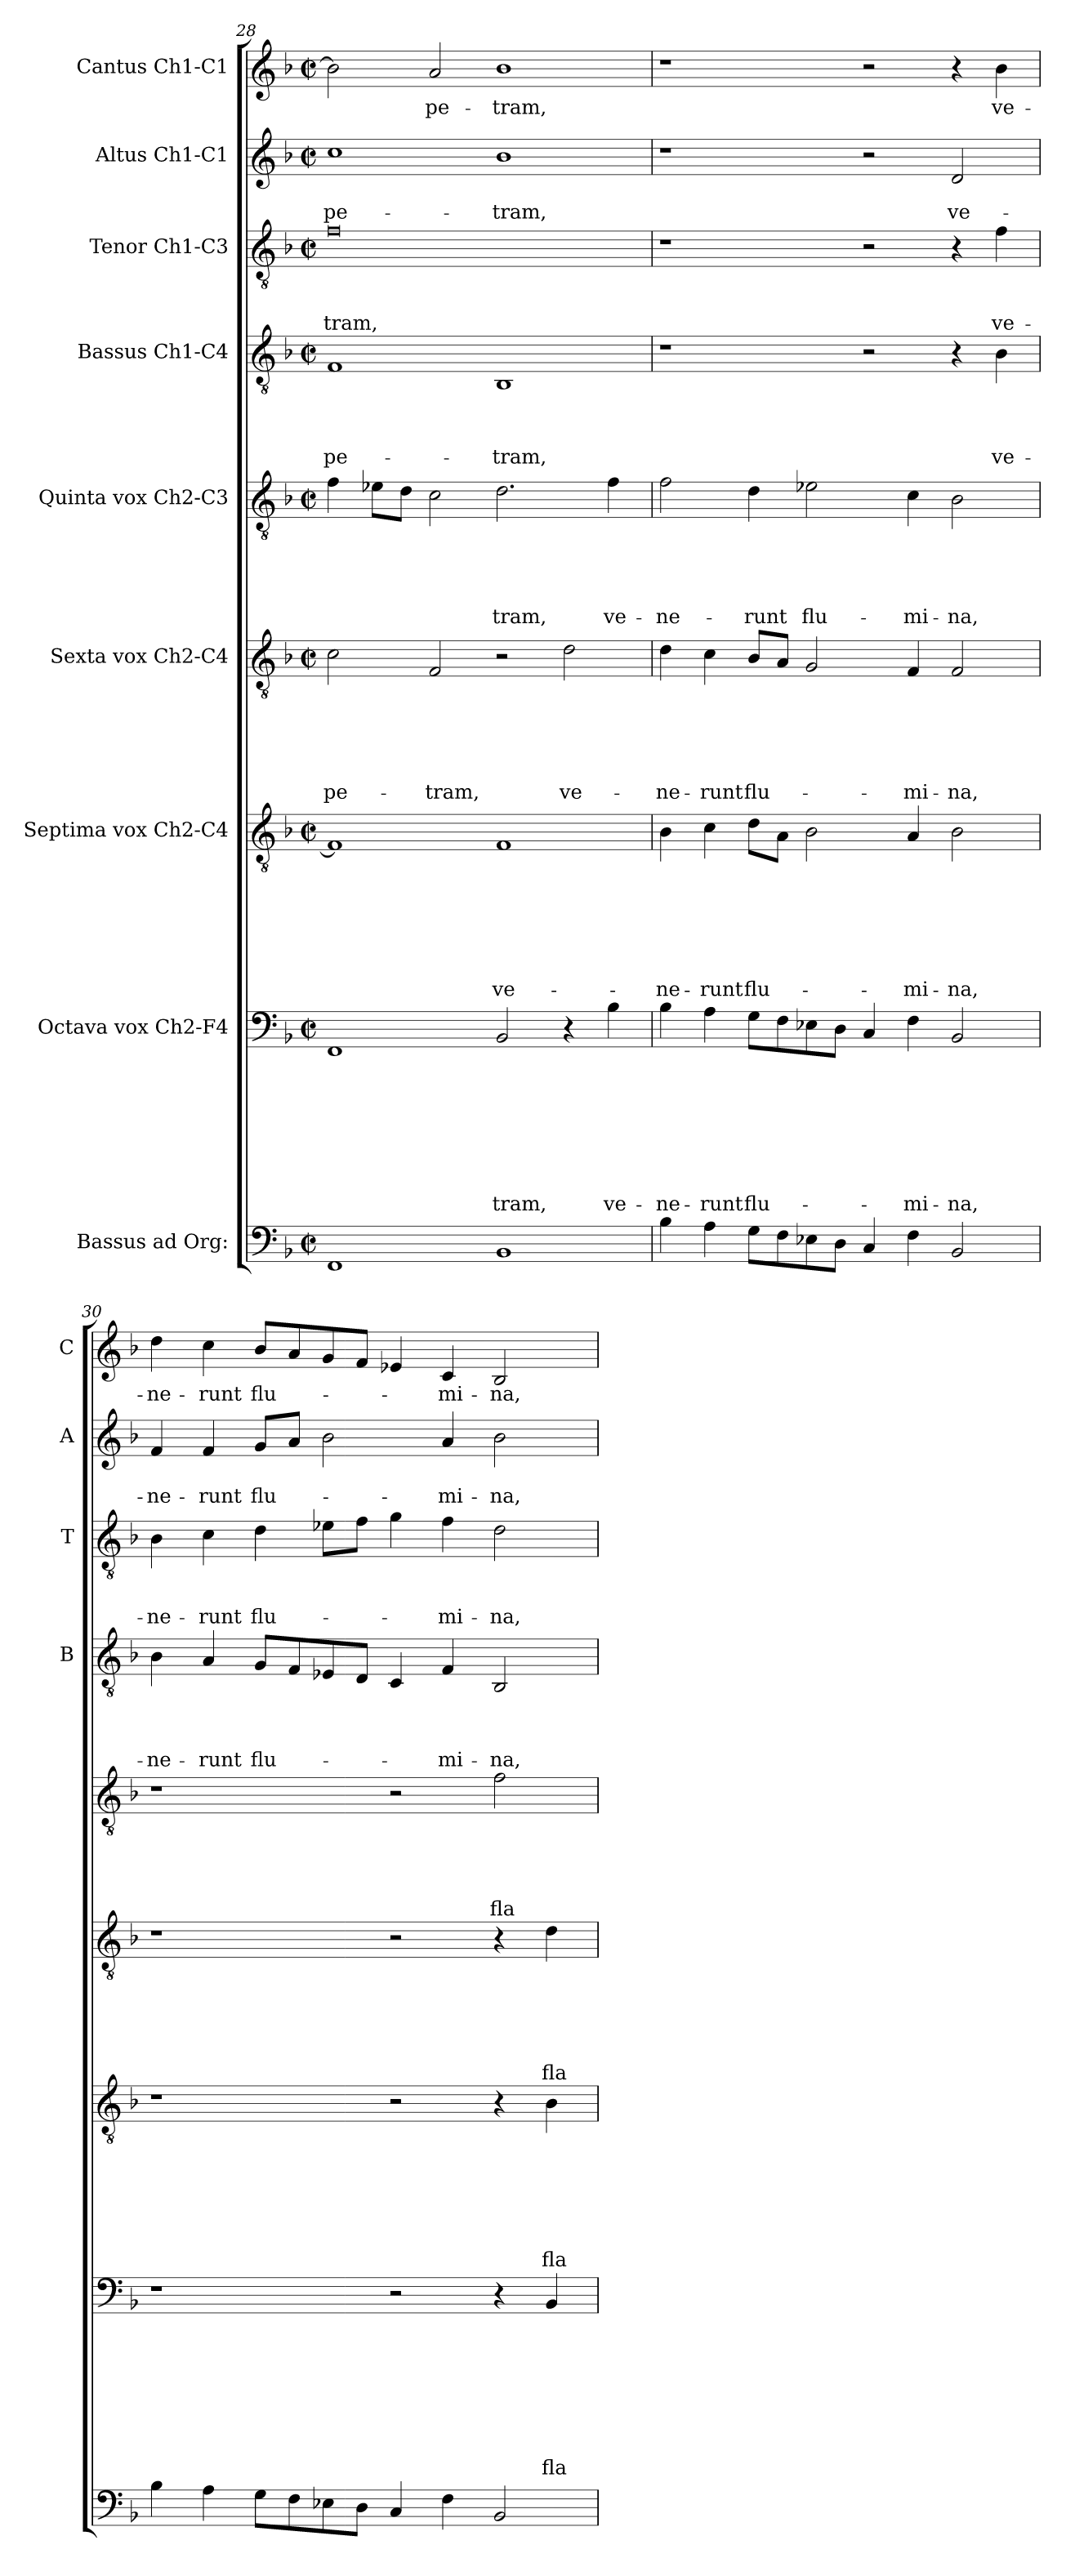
**kern	**kern	**text	**text	**text	**text	**text	**text	**text	**text	**kern	**text	**text	**text	**text	**text	**text	**text	**kern	**text	**text	**text	**text	**text	**text	**kern	**text	**text	**text	**text	**text	**kern	**text	**text	**text	**text	**kern	**text	**text	**text	**kern	**text	**text	**kern	**text
*part9	*part8	*part8	*part8	*part8	*part8	*part8	*part8	*part8	*part8	*part7	*part7	*part7	*part7	*part7	*part7	*part7	*part7	*part6	*part6	*part6	*part6	*part6	*part6	*part6	*part5	*part5	*part5	*part5	*part5	*part5	*part4	*part4	*part4	*part4	*part4	*part3	*part3	*part3	*part3	*part2	*part2	*part2	*part1	*part1
*staff9	*staff8	*staff8	*staff8	*staff8	*staff8	*staff8	*staff8	*staff8	*staff8	*staff7	*staff7	*staff7	*staff7	*staff7	*staff7	*staff7	*staff7	*staff6	*staff6	*staff6	*staff6	*staff6	*staff6	*staff6	*staff5	*staff5	*staff5	*staff5	*staff5	*staff5	*staff4	*staff4	*staff4	*staff4	*staff4	*staff3	*staff3	*staff3	*staff3	*staff2	*staff2	*staff2	*staff1	*staff1
*I"Bassus ad Org:	*I"Octava vox Ch2-F4	*	*	*	*	*	*	*	*	*I"Septima vox Ch2-C4	*	*	*	*	*	*	*	*I"Sexta vox Ch2-C4	*	*	*	*	*	*	*I"Quinta vox Ch2-C3	*	*	*	*	*	*I"Bassus Ch1-C4	*	*	*	*	*I"Tenor Ch1-C3	*	*	*	*I"Altus Ch1-C1	*	*	*I"Cantus Ch1-C1	*
*	*	*	*	*	*	*	*	*	*	*	*	*	*	*	*	*	*	*	*	*	*	*	*	*	*	*	*	*	*	*	*I'B	*	*	*	*	*I'T	*	*	*	*I'A	*	*	*I'C	*
*clefF4	*clefF4	*	*	*	*	*	*	*	*	*clefGv2	*	*	*	*	*	*	*	*clefGv2	*	*	*	*	*	*	*clefGv2	*	*	*	*	*	*clefGv2	*	*	*	*	*clefGv2	*	*	*	*clefG2	*	*	*clefG2	*
*k[b-]	*k[b-]	*	*	*	*	*	*	*	*	*k[b-]	*	*	*	*	*	*	*	*k[b-]	*	*	*	*	*	*	*k[b-]	*	*	*	*	*	*k[b-]	*	*	*	*	*k[b-]	*	*	*	*k[b-]	*	*	*k[b-]	*
*F:	*F:	*	*	*	*	*	*	*	*	*F:	*	*	*	*	*	*	*	*F:	*	*	*	*	*	*	*F:	*	*	*	*	*	*F:	*	*	*	*	*F:	*	*	*	*F:	*	*	*F:	*
*M2/2	*M2/2	*	*	*	*	*	*	*	*	*M2/2	*	*	*	*	*	*	*	*M2/2	*	*	*	*	*	*	*M2/2	*	*	*	*	*	*M2/2	*	*	*	*	*M2/2	*	*	*	*M2/2	*	*	*M2/2	*
*met(c|)	*met(c|)	*	*	*	*	*	*	*	*	*met(c|)	*	*	*	*	*	*	*	*met(c|)	*	*	*	*	*	*	*met(c|)	*	*	*	*	*	*met(c|)	*	*	*	*	*met(c|)	*	*	*	*met(c|)	*	*	*met(c|)	*
=28	=28	=28	=28	=28	=28	=28	=28	=28	=28	=28	=28	=28	=28	=28	=28	=28	=28	=28	=28	=28	=28	=28	=28	=28	=28	=28	=28	=28	=28	=28	=28	=28	=28	=28	=28	=28	=28	=28	=28	=28	=28	=28	=28	=28
!	!	!	!	!	!	!	!	!	!	!	!	!	!	!	!	!	!	!	!	!	!	!	!	!LO:LY:b	!	!	!	!	!	!	!	!	!	!	!LO:LY:b	!	!	!	!LO:LY:b	!	!	!LO:LY:b	!	!
1FF	1FF	.	.	.	.	.	.	.	.	1F]	.	.	.	.	.	.	.	2c\	.	.	.	.	.	pe-	4f\	.	.	.	.	.	1F	.	.	.	pe-	0f	.	.	-tram,	1cc	.	pe-	2b-\]	.
.	.	.	.	.	.	.	.	.	.	.	.	.	.	.	.	.	.	.	.	.	.	.	.	.	8e-X\L	.	.	.	.	.	.	.	.	.	.	.	.	.	.	.	.	.	.	.
.	.	.	.	.	.	.	.	.	.	.	.	.	.	.	.	.	.	.	.	.	.	.	.	.	8d\J	.	.	.	.	.	.	.	.	.	.	.	.	.	.	.	.	.	.	.
!	!	!	!	!	!	!	!	!	!	!	!	!	!	!	!	!	!	!	!	!	!	!	!	!LO:LY:b	!	!	!	!	!	!	!	!	!	!	!	!	!	!	!	!	!	!	!	!LO:LY:b
.	.	.	.	.	.	.	.	.	.	.	.	.	.	.	.	.	.	2F/	.	.	.	.	.	-tram,	2c\	.	.	.	.	.	.	.	.	.	.	.	.	.	.	.	.	.	2a/	pe-
!	!	!	!	!	!	!	!	!	!LO:LY:b	!	!	!	!	!	!	!	!LO:LY:b	!	!	!	!	!	!	!	!	!	!	!	!	!LO:LY:b	!	!	!	!	!LO:LY:b	!	!	!	!	!	!	!LO:LY:b	!	!LO:LY:b
1BB-	2BB-/	.	.	.	.	.	.	.	-tram,	1F	.	.	.	.	.	.	ve-	2r	.	.	.	.	.	.	2.d\	.	.	.	.	-tram,	1BB-	.	.	.	-tram,	.	.	.	.	1b-	.	-tram,	1b-	-tram,
!	!	!	!	!	!	!	!	!	!	!	!	!	!	!	!	!	!	!	!	!	!	!	!	!LO:LY:b	!	!	!	!	!	!	!	!	!	!	!	!	!	!	!	!	!	!	!	!
.	4r	.	.	.	.	.	.	.	.	.	.	.	.	.	.	.	.	2d\	.	.	.	.	.	ve-	.	.	.	.	.	.	.	.	.	.	.	.	.	.	.	.	.	.	.	.
!	!	!	!	!	!	!	!	!	!LO:LY:b	!	!	!	!	!	!	!	!	!	!	!	!	!	!	!	!	!	!	!	!	!LO:LY:b	!	!	!	!	!	!	!	!	!	!	!	!	!	!
.	4B-\	.	.	.	.	.	.	.	ve-	.	.	.	.	.	.	.	.	.	.	.	.	.	.	.	4f\	.	.	.	.	ve-	.	.	.	.	.	.	.	.	.	.	.	.	.	.
!!LO:LB:g=z
=29	=29	=29	=29	=29	=29	=29	=29	=29	=29	=29	=29	=29	=29	=29	=29	=29	=29	=29	=29	=29	=29	=29	=29	=29	=29	=29	=29	=29	=29	=29	=29	=29	=29	=29	=29	=29	=29	=29	=29	=29	=29	=29	=29	=29
!	!	!	!	!	!	!	!	!	!LO:LY:b	!	!	!	!	!	!	!	!LO:LY:b	!	!	!	!	!	!	!LO:LY:b	!	!	!	!	!	!LO:LY:b	!	!	!	!	!	!	!	!	!	!	!	!	!	!
4B-\	4B-\	.	.	.	.	.	.	.	-ne-	4B-\	.	.	.	.	.	.	-ne-	4d\	.	.	.	.	.	-ne-	2f\	.	.	.	.	-ne-	1r	.	.	.	.	1r	.	.	.	1r	.	.	1r	.
!	!	!	!	!	!	!	!	!	!LO:LY:b	!	!	!	!	!	!	!	!LO:LY:b	!	!	!	!	!	!	!LO:LY:b	!	!	!	!	!	!	!	!	!	!	!	!	!	!	!	!	!	!	!	!
4A\	4A\	.	.	.	.	.	.	.	-runt	4c\	.	.	.	.	.	.	-runt	4c\	.	.	.	.	.	-runt	.	.	.	.	.	.	.	.	.	.	.	.	.	.	.	.	.	.	.	.
!	!	!	!	!	!	!	!	!	!LO:LY:b	!	!	!	!	!	!	!	!LO:LY:b	!	!	!	!	!	!	!LO:LY:b	!	!	!	!	!	!LO:LY:b	!	!	!	!	!	!	!	!	!	!	!	!	!	!
8G\L	8G\L	.	.	.	.	.	.	.	flu-	8d\L	.	.	.	.	.	.	flu-	8B-/L	.	.	.	.	.	flu-	4d\	.	.	.	.	-runt	.	.	.	.	.	.	.	.	.	.	.	.	.	.
8F\	8F\	.	.	.	.	.	.	.	.	8A\J	.	.	.	.	.	.	.	8A/J	.	.	.	.	.	.	.	.	.	.	.	.	.	.	.	.	.	.	.	.	.	.	.	.	.	.
!	!	!	!	!	!	!	!	!	!	!	!	!	!	!	!	!	!	!	!	!	!	!	!	!	!	!	!	!	!	!LO:LY:b	!	!	!	!	!	!	!	!	!	!	!	!	!	!
8E-X\	8E-X\	.	.	.	.	.	.	.	.	2B-\	.	.	.	.	.	.	.	2G/	.	.	.	.	.	.	2e-X\	.	.	.	.	flu-	.	.	.	.	.	.	.	.	.	.	.	.	.	.
8D\J	8D\J	.	.	.	.	.	.	.	.	.	.	.	.	.	.	.	.	.	.	.	.	.	.	.	.	.	.	.	.	.	.	.	.	.	.	.	.	.	.	.	.	.	.	.
4C/	4C/	.	.	.	.	.	.	.	.	.	.	.	.	.	.	.	.	.	.	.	.	.	.	.	.	.	.	.	.	.	2r	.	.	.	.	2r	.	.	.	2r	.	.	2r	.
!	!	!	!	!	!	!	!	!	!LO:LY:b	!	!	!	!	!	!	!	!LO:LY:b	!	!	!	!	!	!	!LO:LY:b	!	!	!	!	!	!LO:LY:b	!	!	!	!	!	!	!	!	!	!	!	!	!	!
4F\	4F\	.	.	.	.	.	.	.	-mi-	4A/	.	.	.	.	.	.	-mi-	4F/	.	.	.	.	.	-mi-	4c\	.	.	.	.	-mi-	.	.	.	.	.	.	.	.	.	.	.	.	.	.
!	!	!	!	!	!	!	!	!	!LO:LY:b	!	!	!	!	!	!	!	!LO:LY:b	!	!	!	!	!	!	!LO:LY:b	!	!	!	!	!	!LO:LY:b	!	!	!	!	!	!	!	!	!	!	!	!LO:LY:b	!	!
2BB-/	2BB-/	.	.	.	.	.	.	.	-na,	2B-\	.	.	.	.	.	.	-na,	2F/	.	.	.	.	.	-na,	2B-\	.	.	.	.	-na,	4r	.	.	.	.	4r	.	.	.	2d/	.	ve-	4r	.
!	!	!	!	!	!	!	!	!	!	!	!	!	!	!	!	!	!	!	!	!	!	!	!	!	!	!	!	!	!	!	!	!	!	!	!LO:LY:b	!	!	!	!LO:LY:b	!	!	!	!	!LO:LY:b
.	.	.	.	.	.	.	.	.	.	.	.	.	.	.	.	.	.	.	.	.	.	.	.	.	.	.	.	.	.	.	4B-\	.	.	.	ve-	4f\	.	.	ve-	.	.	.	4b-\	ve-
=30	=30	=30	=30	=30	=30	=30	=30	=30	=30	=30	=30	=30	=30	=30	=30	=30	=30	=30	=30	=30	=30	=30	=30	=30	=30	=30	=30	=30	=30	=30	=30	=30	=30	=30	=30	=30	=30	=30	=30	=30	=30	=30	=30	=30
!	!	!	!	!	!	!	!	!	!	!	!	!	!	!	!	!	!	!	!	!	!	!	!	!	!	!	!	!	!	!	!	!	!	!	!LO:LY:b	!	!	!	!LO:LY:b	!	!	!LO:LY:b	!	!LO:LY:b
4B-\	1r	.	.	.	.	.	.	.	.	1r	.	.	.	.	.	.	.	1r	.	.	.	.	.	.	1r	.	.	.	.	.	4B-\	.	.	.	-ne-	4B-\	.	.	-ne-	4f/	.	-ne-	4dd\	-ne-
!	!	!	!	!	!	!	!	!	!	!	!	!	!	!	!	!	!	!	!	!	!	!	!	!	!	!	!	!	!	!	!	!	!	!	!LO:LY:b	!	!	!	!LO:LY:b	!	!	!LO:LY:b	!	!LO:LY:b
4A\	.	.	.	.	.	.	.	.	.	.	.	.	.	.	.	.	.	.	.	.	.	.	.	.	.	.	.	.	.	.	4A/	.	.	.	-runt	4c\	.	.	-runt	4f/	.	-runt	4cc\	-runt
!	!	!	!	!	!	!	!	!	!	!	!	!	!	!	!	!	!	!	!	!	!	!	!	!	!	!	!	!	!	!	!	!	!	!	!LO:LY:b	!	!	!	!LO:LY:b	!	!	!LO:LY:b	!	!LO:LY:b
8G\L	.	.	.	.	.	.	.	.	.	.	.	.	.	.	.	.	.	.	.	.	.	.	.	.	.	.	.	.	.	.	8G/L	.	.	.	flu-	4d\	.	.	flu-	8g/L	.	flu-	8b-/L	flu-
8F\	.	.	.	.	.	.	.	.	.	.	.	.	.	.	.	.	.	.	.	.	.	.	.	.	.	.	.	.	.	.	8F/	.	.	.	.	.	.	.	.	8a/J	.	.	8a/	.
8E-X\	.	.	.	.	.	.	.	.	.	.	.	.	.	.	.	.	.	.	.	.	.	.	.	.	.	.	.	.	.	.	8E-X/	.	.	.	.	8e-X\L	.	.	.	2b-\	.	.	8g/	.
8D\J	.	.	.	.	.	.	.	.	.	.	.	.	.	.	.	.	.	.	.	.	.	.	.	.	.	.	.	.	.	.	8D/J	.	.	.	.	8f\J	.	.	.	.	.	.	8f/J	.
4C/	2r	.	.	.	.	.	.	.	.	2r	.	.	.	.	.	.	.	2r	.	.	.	.	.	.	2r	.	.	.	.	.	4C/	.	.	.	.	4g\	.	.	.	.	.	.	4e-X/	.
!	!	!	!	!	!	!	!	!	!	!	!	!	!	!	!	!	!	!	!	!	!	!	!	!	!	!	!	!	!	!	!	!	!	!	!LO:LY:b	!	!	!	!LO:LY:b	!	!	!LO:LY:b	!	!LO:LY:b
4F\	.	.	.	.	.	.	.	.	.	.	.	.	.	.	.	.	.	.	.	.	.	.	.	.	.	.	.	.	.	.	4F/	.	.	.	-mi-	4f\	.	.	-mi-	4a/	.	-mi-	4c/	-mi-
!	!	!	!	!	!	!	!	!	!	!	!	!	!	!	!	!	!	!	!	!	!	!	!	!	!	!	!	!	!	!LO:LY:b	!	!	!	!	!LO:LY:b	!	!	!	!LO:LY:b	!	!	!LO:LY:b	!	!LO:LY:b
2BB-/	4r	.	.	.	.	.	.	.	.	4r	.	.	.	.	.	.	.	4r	.	.	.	.	.	.	2f\	.	.	.	.	fla-	2BB-/	.	.	.	-na,	2d\	.	.	-na,	2b-\	.	-na,	2B-/	-na,
!	!	!	!	!	!	!	!	!	!LO:LY:b	!	!	!	!	!	!	!	!LO:LY:b	!	!	!	!	!	!	!LO:LY:b	!	!	!	!	!	!	!	!	!	!	!	!	!	!	!	!	!	!	!	!
.	4BB-/	.	.	.	.	.	.	.	fla-	4B-\	.	.	.	.	.	.	fla-	4d\	.	.	.	.	.	fla-	.	.	.	.	.	.	.	.	.	.	.	.	.	.	.	.	.	.	.	.
=	=	=	=	=	=	=	=	=	=	=	=	=	=	=	=	=	=	=	=	=	=	=	=	=	=	=	=	=	=	=	=	=	=	=	=	=	=	=	=	=	=	=	=	=
*-	*-	*-	*-	*-	*-	*-	*-	*-	*-	*-	*-	*-	*-	*-	*-	*-	*-	*-	*-	*-	*-	*-	*-	*-	*-	*-	*-	*-	*-	*-	*-	*-	*-	*-	*-	*-	*-	*-	*-	*-	*-	*-	*-	*-
